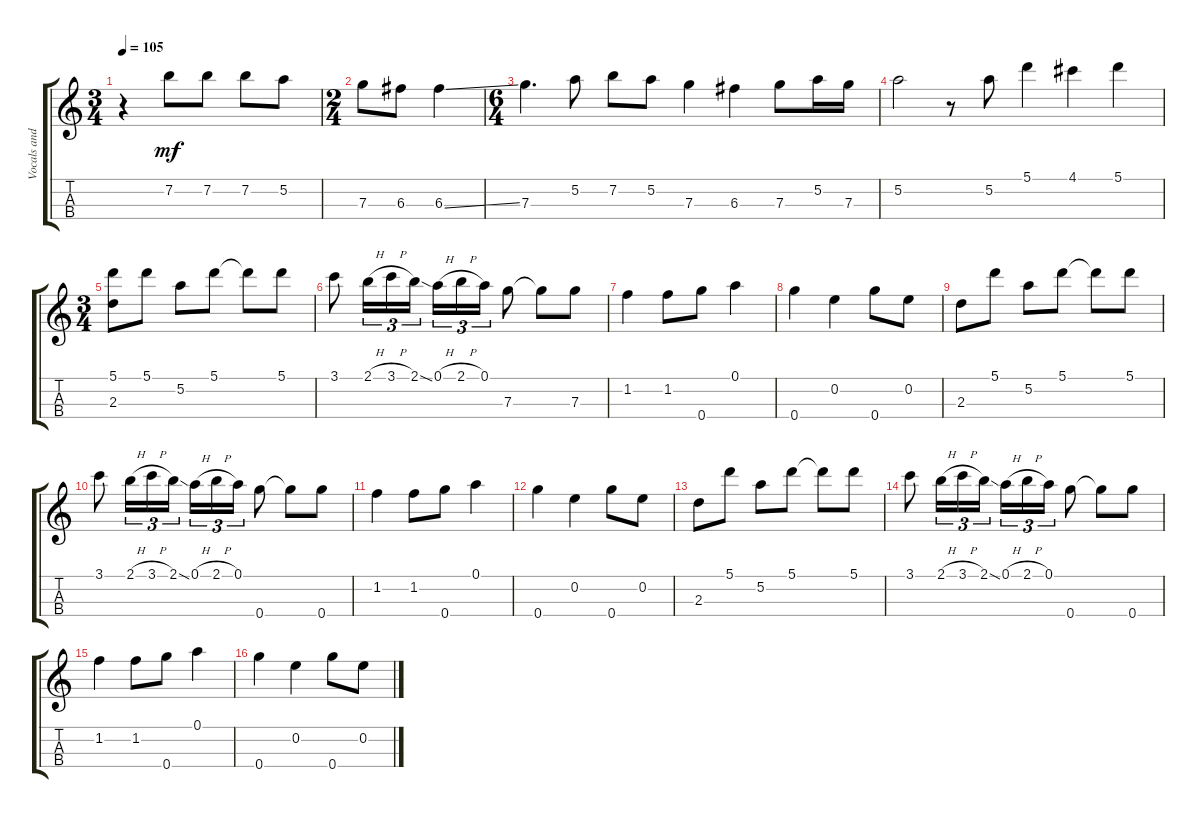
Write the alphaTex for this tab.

\track ("Vocals and Guit3" "Vocals and") {instrument acousticguitarnylon}
\staff {score tabs}
\tuning (A4 E4 C4 G4) {hide}
\ts (3 4)
\tempo 105
\clef g2
\ks c
r.4{dy mf} 7.2.8 7.2.8 7.2.8 5.2.8 |
\ts (2 4)
7.3.8 6.3.8 6.3{ss}.4 |
\ts (6 4)
7.3.4{d} 5.2.8 7.2.8 5.2.8 7.3.4 6.3.4 7.3.8 5.2.16 7.3.16 |
5.2.2 r.8 5.2.8 5.1.4 4.1.4 5.1.4 |
\ts (3 4)
(5.1 2.3).8 5.1.8 5.2.8 5.1.8 5.1{t}.8 5.1.8 |
3.1.8 2.1{h}.16{tu (3 2)} 3.1{h}.16{tu (3 2)} 2.1{ss}.16{tu (3 2)} 0.1{h}.16{tu (3 2)} 2.1{h}.16{tu (3 2)} 0.1.16{tu (3 2)} 7.3.8 7.3{t}.8 7.3.8 |
1.2.4 1.2.8 0.4.8 0.1.4 |
0.4.4 0.2.4 0.4.8 0.2.8 |
2.3.8 5.1.8 5.2.8 5.1.8 5.1{t}.8 5.1.8 |
3.1.8 2.1{h}.16{tu (3 2)} 3.1{h}.16{tu (3 2)} 2.1{ss}.16{tu (3 2)} 0.1{h}.16{tu (3 2)} 2.1{h}.16{tu (3 2)} 0.1.16{tu (3 2)} 0.4.8 0.4{t}.8 0.4.8 |
1.2.4 1.2.8 0.4.8 0.1.4 |
0.4.4 0.2.4 0.4.8 0.2.8 |
2.3.8 5.1.8 5.2.8 5.1.8 5.1{t}.8 5.1.8 |
3.1.8 2.1{h}.16{tu (3 2)} 3.1{h}.16{tu (3 2)} 2.1{ss}.16{tu (3 2)} 0.1{h}.16{tu (3 2)} 2.1{h}.16{tu (3 2)} 0.1.16{tu (3 2)} 0.4.8 0.4{t}.8 0.4.8 |
1.2.4 1.2.8 0.4.8 0.1.4 |
0.4.4 0.2.4 0.4.8 0.2.8
